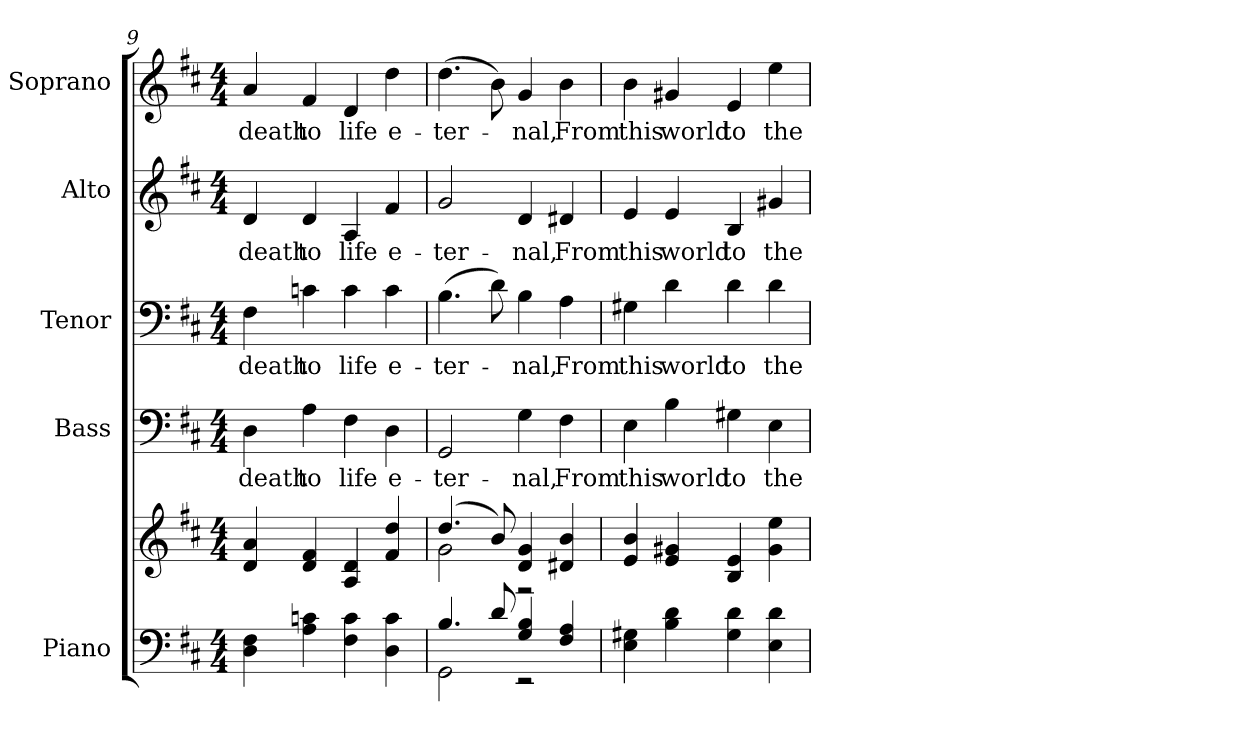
**kern	**kern	**kern	**text	**kern	**text	**kern	**text	**kern	**text
*part5	*part5	*part4	*part4	*part3	*part3	*part2	*part2	*part1	*part1
*staff6	*staff5	*staff4	*staff4	*staff3	*staff3	*staff2	*staff2	*staff1	*staff1
*I"Piano	*	*I"Bass	*	*I"Tenor	*	*I"Alto	*	*I"Soprano	*
*I'Pno.	*	*I'B.	*	*I'T.	*	*I'A.	*	*I'S.	*
!!LO:PB:g=z
*clefF4	*clefG2	*clefF4	*	*clefF4	*	*clefG2	*	*clefG2	*
*k[f#c#]	*k[f#c#]	*k[f#c#]	*	*k[f#c#]	*	*k[f#c#]	*	*k[f#c#]	*
*D:	*D:	*D:	*	*D:	*	*D:	*	*D:	*
*M4/4	*M4/4	*M4/4	*	*M4/4	*	*M4/4	*	*M4/4	*
=9	=9	=9	=9	=9	=9	=9	=9	=9	=9
!	!	!	!LO:LY:b:color=#000000	!	!	!	!	!	!
!	!	!	!	!	!LO:LY:b:color=#000000	!	!	!	!
!	!	!	!	!	!	!	!LO:LY:b:color=#000000	!	!
!	!	!	!	!	!	!	!	!	!LO:LY:b:color=#000000
4Di\ 4F#i	4di/ 4ai	4Di\	death	4F#i\	death	4di/	death	4ai/	death
!	!	!	!LO:LY:b:color=#000000	!	!	!	!	!	!
!	!	!	!	!	!LO:LY:b:color=#000000	!	!	!	!
!	!	!	!	!	!	!	!LO:LY:b:color=#000000	!	!
!	!	!	!	!	!	!	!	!	!LO:LY:b:color=#000000
4Ai\ 4cni	4di/ 4f#i	4Ai\	to	4cni\	to	4di/	to	4f#i/	to
!	!	!	!LO:LY:b:color=#000000	!	!	!	!	!	!
!	!	!	!	!	!LO:LY:b:color=#000000	!	!	!	!
!	!	!	!	!	!	!	!LO:LY:b:color=#000000	!	!
!	!	!	!	!	!	!	!	!	!LO:LY:b:color=#000000
4F#i\ 4ci	4Ai/ 4di	4F#i\	life	4ci\	life	4Ai/	life	4di/	life
!	!	!	!LO:LY:b:color=#000000	!	!	!	!	!	!
!	!	!	!	!	!LO:LY:b:color=#000000	!	!	!	!
!	!	!	!	!	!	!	!LO:LY:b:color=#000000	!	!
!	!	!	!	!	!	!	!	!	!LO:LY:b:color=#000000
4Di\ 4ci	4f#i/ 4ddi	4Di\	e-	4ci\	e-	4f#i/	e-	4ddi\	e-
=10	=10	=10	=10	=10	=10	=10	=10	=10	=10
*^	*^	*	*	*	*	*	*	*	*
!	!	!	!	!	!LO:LY:b:color=#000000	!	!	!	!	!	!
!	!	!	!	!	!	!	!LO:LY:b:color=#000000	!	!	!	!
!	!	!	!	!	!	!	!	!	!LO:LY:b:color=#000000	!	!
!	!	!	!	!	!	!	!	!	!	!	!LO:LY:b:color=#000000
4.Bi/	2GGi\	(4.ddi/	2gi\	2GGi/	-ter-	(4.Bi\	-ter-	2gi/	-ter-	(4.ddi\	-ter-
8di/	.	8bi/)	.	.	.	8di\)	.	.	.	8bi\)	.
!	!	!	!	!	!LO:LY:b:color=#000000	!	!	!	!	!	!
!	!	!	!	!	!	!	!LO:LY:b:color=#000000	!	!	!	!
!	!	!	!	!	!	!	!	!	!LO:LY:b:color=#000000	!	!
!	!	!	!	!	!	!	!	!	!	!	!LO:LY:b:color=#000000
4Gi/ 4Bi	2r	4di/ 4gi	2r	4Gi\	-nal,	4Bi\	-nal,	4di/	-nal,	4gi/	-nal,
!	!	!	!	!	!LO:LY:b:color=#000000	!	!	!	!	!	!
!	!	!	!	!	!	!	!LO:LY:b:color=#000000	!	!	!	!
!	!	!	!	!	!	!	!	!	!LO:LY:b:color=#000000	!	!
!	!	!	!	!	!	!	!	!	!	!	!LO:LY:b:color=#000000
4F#i/ 4Ai	.	4d#Xi/ 4bi	.	4F#i\	From	4Ai\	From	4d#Xi/	From	4bi\	From
*v	*v	*	*	*	*	*	*	*	*	*	*
*	*v	*v	*	*	*	*	*	*	*	*
!!LO:PB:g=z
=11	=11	=11	=11	=11	=11	=11	=11	=11	=11
!	!	!	!LO:LY:b:color=#000000	!	!	!	!	!	!
!	!	!	!	!	!LO:LY:b:color=#000000	!	!	!	!
!	!	!	!	!	!	!	!LO:LY:b:color=#000000	!	!
!	!	!	!	!	!	!	!	!	!LO:LY:b:color=#000000
4Ei\ 4G#Xi	4ei/ 4bi	4Ei\	this	4G#Xi\	this	4ei/	this	4bi\	this
!	!	!	!LO:LY:b:color=#000000	!	!	!	!	!	!
!	!	!	!	!	!LO:LY:b:color=#000000	!	!	!	!
!	!	!	!	!	!	!	!LO:LY:b:color=#000000	!	!
!	!	!	!	!	!	!	!	!	!LO:LY:b:color=#000000
4Bi\ 4di	4ei/ 4g#Xi	4Bi\	world	4di\	world	4ei/	world	4g#Xi/	world
!	!	!	!LO:LY:b:color=#000000	!	!	!	!	!	!
!	!	!	!	!	!LO:LY:b:color=#000000	!	!	!	!
!	!	!	!	!	!	!	!LO:LY:b:color=#000000	!	!
!	!	!	!	!	!	!	!	!	!LO:LY:b:color=#000000
4G#i\ 4di	4Bi/ 4ei	4G#Xi\	to	4di\	to	4Bi/	to	4ei/	to
!	!	!	!LO:LY:b:color=#000000	!	!	!	!	!	!
!	!	!	!	!	!LO:LY:b:color=#000000	!	!	!	!
!	!	!	!	!	!	!	!LO:LY:b:color=#000000	!	!
!	!	!	!	!	!	!	!	!	!LO:LY:b:color=#000000
4Ei\ 4di	4g#i\ 4eei	4Ei\	the	4di\	the	4g#Xi/	the	4eei\	the
=	=	=	=	=	=	=	=	=	=
*-	*-	*-	*-	*-	*-	*-	*-	*-	*-
